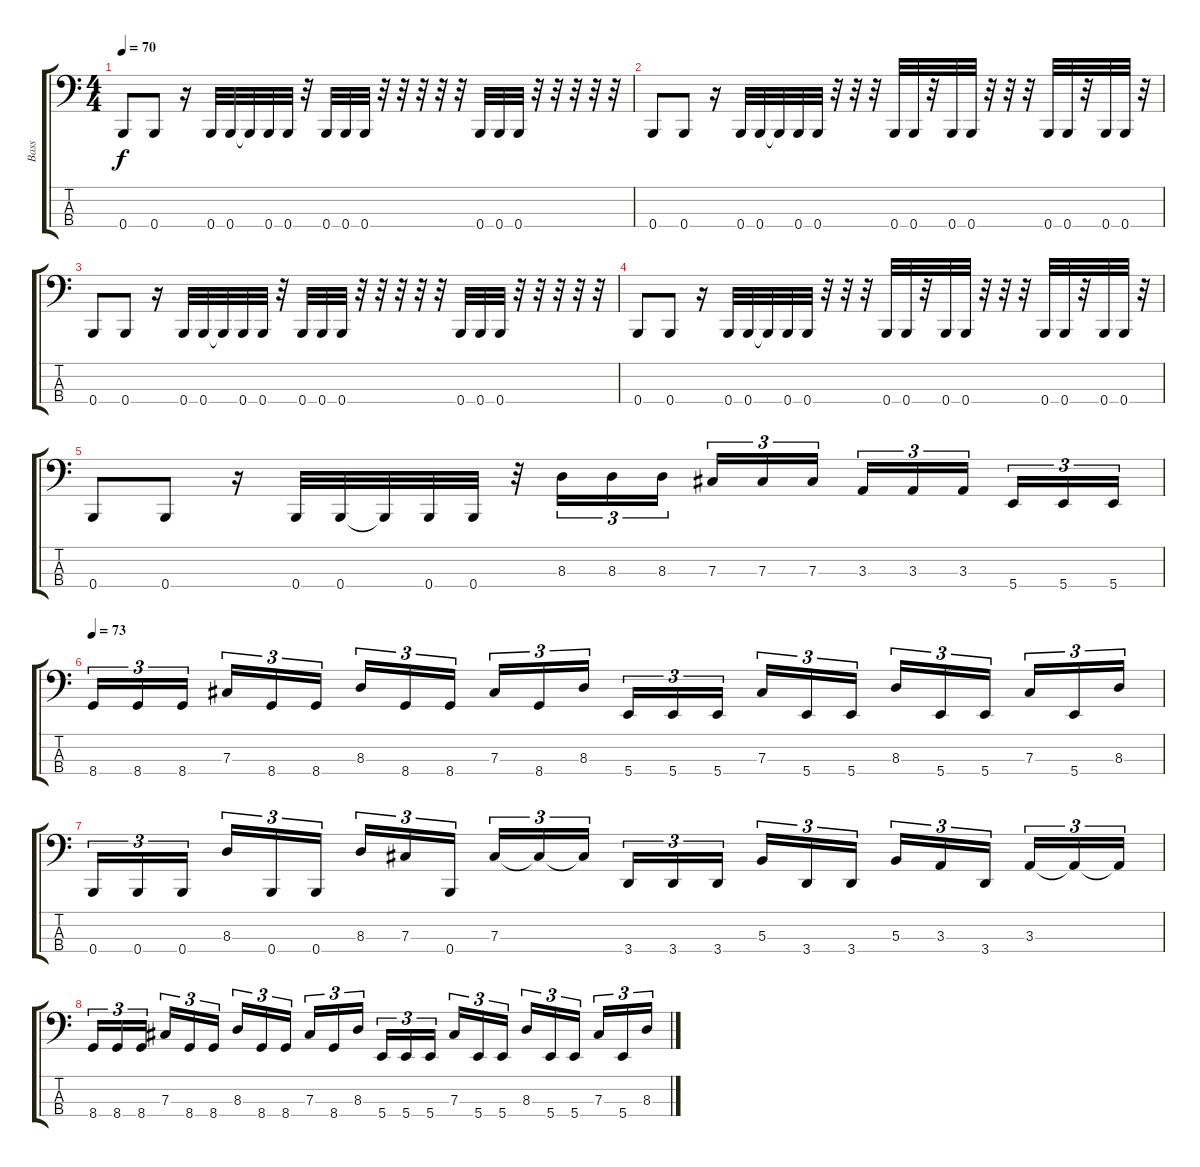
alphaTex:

\track ("Bass" "Bass") {instrument electricbasspick}
\staff {score tabs}
\tuning (E2 B1 Gb1 B0) {hide}
\ts (4 4)
\tempo 70
\clef f4
\ks c
0.4.8{dy f} 0.4.8 r.16 0.4.32 0.4.32 0.4{t}.32 0.4.32 0.4.32 r.32 0.4.32 0.4.32 0.4.32 r.32 r.32 r.32 r.32 r.32 0.4.32 0.4.32 0.4.32 r.32 r.32 r.32 r.32 r.32 |
0.4.8 0.4.8 r.16 0.4.32 0.4.32 0.4{t}.32 0.4.32 0.4.32 r.32 r.32 r.32 0.4.32 0.4.32 r.32 0.4.32 0.4.32 r.32 r.32 r.32 0.4.32 0.4.32 r.32 0.4.32 0.4.32 r.32 |
0.4.8 0.4.8 r.16 0.4.32 0.4.32 0.4{t}.32 0.4.32 0.4.32 r.32 0.4.32 0.4.32 0.4.32 r.32 r.32 r.32 r.32 r.32 0.4.32 0.4.32 0.4.32 r.32 r.32 r.32 r.32 r.32 |
0.4.8 0.4.8 r.16 0.4.32 0.4.32 0.4{t}.32 0.4.32 0.4.32 r.32 r.32 r.32 0.4.32 0.4.32 r.32 0.4.32 0.4.32 r.32 r.32 r.32 0.4.32 0.4.32 r.32 0.4.32 0.4.32 r.32 |
0.4.8 0.4.8 r.16 0.4.32 0.4.32 0.4{t}.32 0.4.32 0.4.32 r.32 8.3.16{tu (3 2)} 8.3.16{tu (3 2)} 8.3.16{tu (3 2)} 7.3.16{tu (3 2)} 7.3.16{tu (3 2)} 7.3.16{tu (3 2)} 3.3.16{tu (3 2)} 3.3.16{tu (3 2)} 3.3.16{tu (3 2)} 5.4.16{tu (3 2)} 5.4.16{tu (3 2)} 5.4.16{tu (3 2)} |
\tempo 73
8.4.16{tu (3 2)} 8.4.16{tu (3 2)} 8.4.16{tu (3 2)} 7.3.16{tu (3 2)} 8.4.16{tu (3 2)} 8.4.16{tu (3 2)} 8.3.16{tu (3 2)} 8.4.16{tu (3 2)} 8.4.16{tu (3 2)} 7.3.16{tu (3 2)} 8.4.16{tu (3 2)} 8.3.16{tu (3 2)} 5.4.16{tu (3 2)} 5.4.16{tu (3 2)} 5.4.16{tu (3 2)} 7.3.16{tu (3 2)} 5.4.16{tu (3 2)} 5.4.16{tu (3 2)} 8.3.16{tu (3 2)} 5.4.16{tu (3 2)} 5.4.16{tu (3 2)} 7.3.16{tu (3 2)} 5.4.16{tu (3 2)} 8.3.16{tu (3 2)} |
0.4.16{tu (3 2)} 0.4.16{tu (3 2)} 0.4.16{tu (3 2)} 8.3.16{tu (3 2)} 0.4.16{tu (3 2)} 0.4.16{tu (3 2)} 8.3.16{tu (3 2)} 7.3.16{tu (3 2)} 0.4.16{tu (3 2)} 7.3.16{tu (3 2)} 7.3{t}.16{tu (3 2)} 7.3{t}.16{tu (3 2)} 3.4.16{tu (3 2)} 3.4.16{tu (3 2)} 3.4.16{tu (3 2)} 5.3.16{tu (3 2)} 3.4.16{tu (3 2)} 3.4.16{tu (3 2)} 5.3.16{tu (3 2)} 3.3.16{tu (3 2)} 3.4.16{tu (3 2)} 3.3.16{tu (3 2)} 3.3{t}.16{tu (3 2)} 3.3{t}.16{tu (3 2)} |
8.4.16{tu (3 2)} 8.4.16{tu (3 2)} 8.4.16{tu (3 2)} 7.3.16{tu (3 2)} 8.4.16{tu (3 2)} 8.4.16{tu (3 2)} 8.3.16{tu (3 2)} 8.4.16{tu (3 2)} 8.4.16{tu (3 2)} 7.3.16{tu (3 2)} 8.4.16{tu (3 2)} 8.3.16{tu (3 2)} 5.4.16{tu (3 2)} 5.4.16{tu (3 2)} 5.4.16{tu (3 2)} 7.3.16{tu (3 2)} 5.4.16{tu (3 2)} 5.4.16{tu (3 2)} 8.3.16{tu (3 2)} 5.4.16{tu (3 2)} 5.4.16{tu (3 2)} 7.3.16{tu (3 2)} 5.4.16{tu (3 2)} 8.3.16{tu (3 2)}
